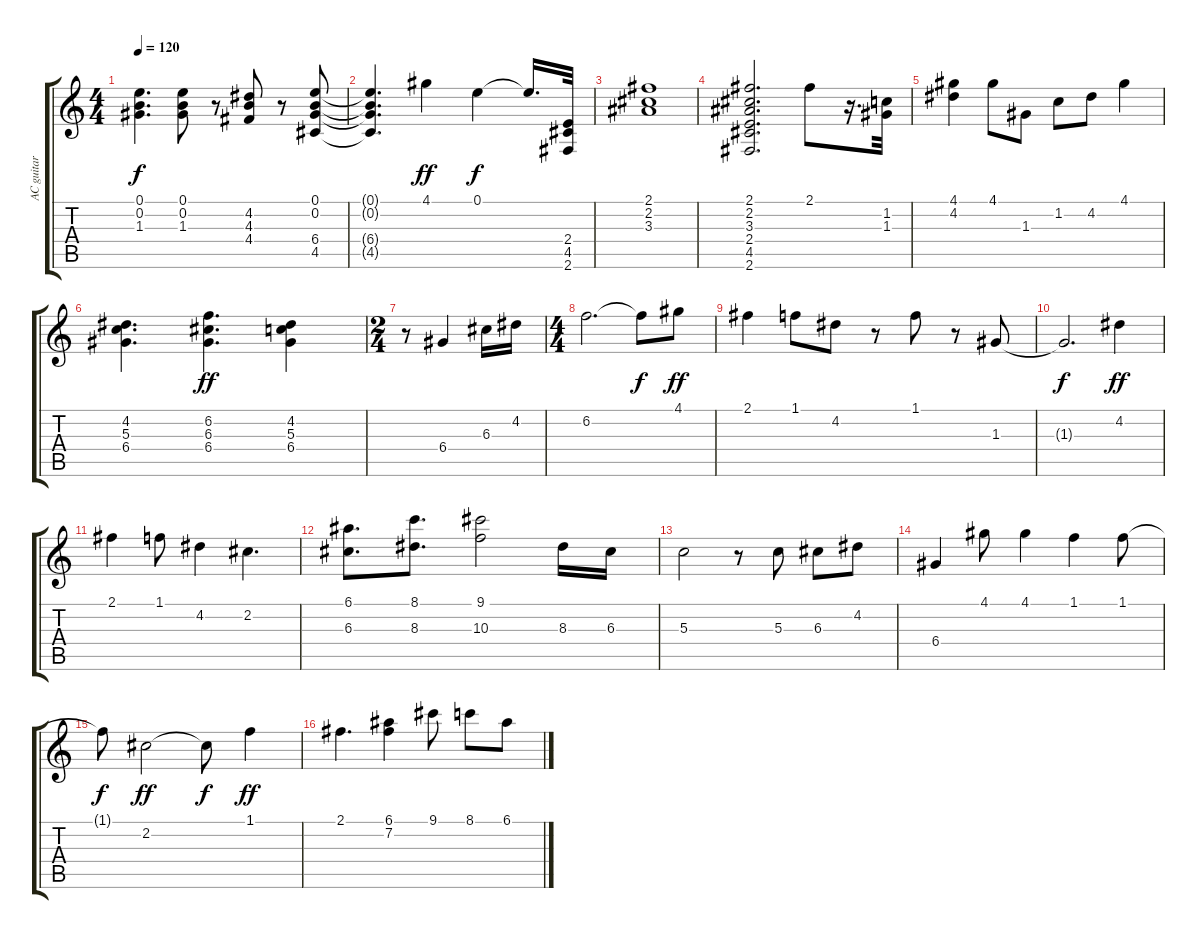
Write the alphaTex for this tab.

\track ("AC guitar" "AC guitar") {instrument acousticguitarnylon}
\staff {score tabs}
\tuning (E4 B3 G3 D3 A2 E2) {hide}
\ts (4 4)
\tempo 120
\clef g2
\ks c
(0.1 0.2 1.3).4{d dy f} (0.1 0.2 1.3).8 r.8 (4.2 4.3 4.4).8 r.8 (0.1 0.2 6.4 4.5).8 |
(0.1{t} 0.2{t} 6.4{t} 4.5{t}).4{d} 4.1.4{dy ff} 0.1.4{dy f} 0.1{t}.16{d} (2.4 4.5 2.6).32 |
(2.1 2.2 3.3).1 |
(2.1 2.2 3.3 2.4 4.5 2.6).2{d} 2.1.8 r.16{d} (1.2 1.3).32 |
(4.1 4.2).4 4.1.8 1.3.8 1.2.8 4.2.8 4.1.4 |
(4.2 5.3 6.4).4{d} (6.2 6.3 6.4).4{d dy ff} (4.2 5.3 6.4).4 |
\ts (2 4)
r.8 6.4.4 6.3.16 4.2.16 |
\ts (4 4)
6.2.2{d} 6.2{t}.8{dy f} 4.1.8{dy ff} |
2.1.4 1.1.8 4.2.8 r.8 1.1.8 r.8 1.3.8 |
1.3{t}.2{d dy f} 4.2.4{dy ff} |
2.1.4 1.1.8 4.2.4 2.2.4{d} |
(6.1 6.3).8{d} (8.1 8.3).8{d} (9.1 10.3).2 8.3.16 6.3.16 |
5.3.2 r.8 5.3.8 6.3.8 4.2.8 |
6.4.4 4.1.8 4.1.4 1.1.4 1.1.8 |
1.1{t}.8{dy f} 2.2.2{dy ff} 2.2{t}.8{dy f} 1.1.4{dy ff} |
2.1.4{d} (6.1 7.2).4 9.1.8 8.1.8 6.1.8
